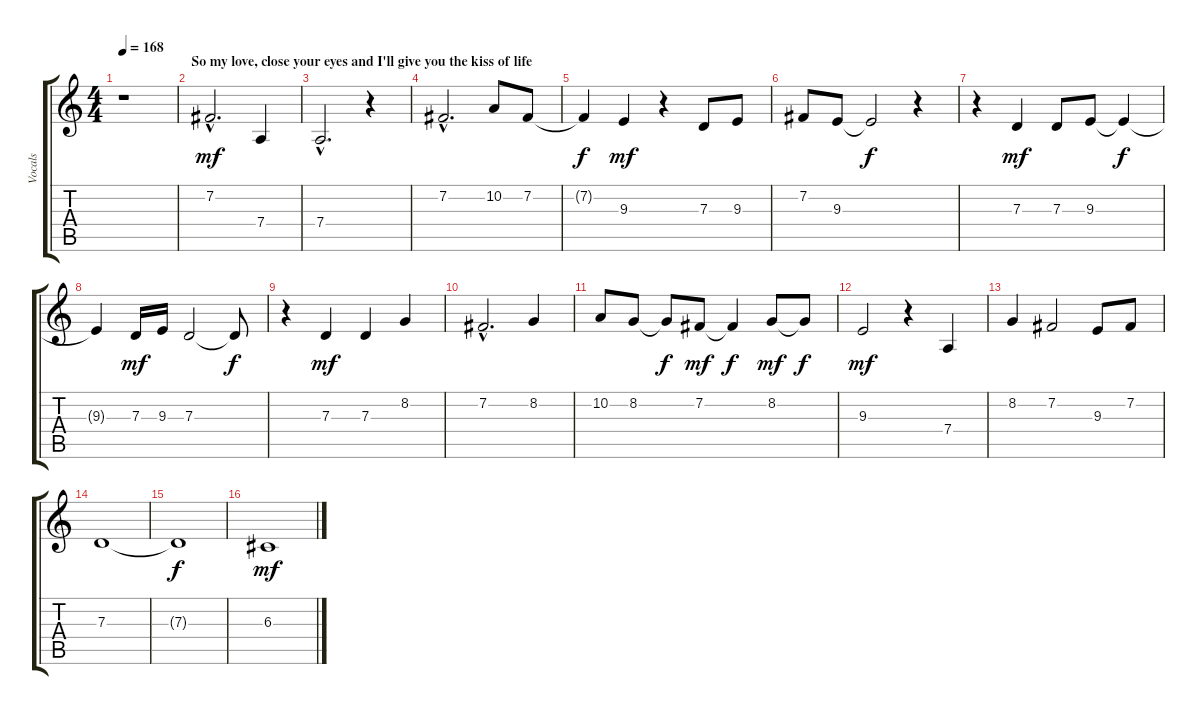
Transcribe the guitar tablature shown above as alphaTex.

\track ("Vocals" "Vocals") {instrument lead2sawtooth}
\staff {score tabs}
\tuning (E4 B3 G3 D3 A2 E2) {hide}
\ts (4 4)
\tempo 168
\clef g2
\ks c
r.1{dy f} |
\section ("" "So my love, close your eyes and I'll give you the kiss of life")
7.2{hac}.2{d dy mf} 7.4.4 |
7.4{hac}.2{d} r.4 |
7.2{hac}.2{d} 10.2.8 7.2.8 |
7.2{t}.4{dy f} 9.3.4{dy mf} r.4 7.3.8 9.3.8 |
7.2.8 9.3.8 9.3{t}.2{dy f} r.4 |
r.4 7.3.4{dy mf} 7.3.8 9.3.8 9.3{t}.4{dy f} |
9.3{t}.4 7.3.16{dy mf} 9.3.16 7.3.2 7.3{t}.8{dy f} |
r.4 7.3.4{dy mf} 7.3.4 8.2.4 |
7.2{hac}.2{d} 8.2.4 |
10.2.8 8.2.8 8.2{t}.8{dy f} 7.2.8{dy mf} 7.2{t}.4{dy f} 8.2.8{dy mf} 8.2{t}.8{dy f} |
9.3.2{dy mf} r.4 7.4.4 |
8.2.4 7.2.2 9.3.8 7.2.8 |
7.3.1 |
7.3{t}.1{dy f} |
6.3.1{dy mf}
